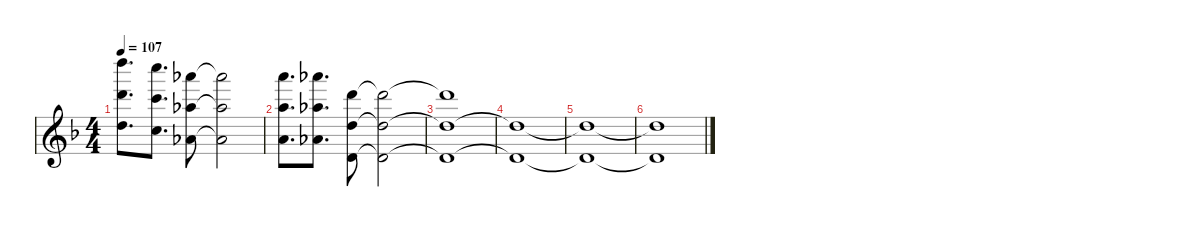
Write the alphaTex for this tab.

\hideDynamics
\bracketExtendMode nobrackets
\singleTrackTrackNamePolicy hidden
\multiTrackTrackNamePolicy hidden
\firstSystemTrackNameMode fullname
\firstSystemTrackNameOrientation horizontal
\otherSystemsTrackNameOrientation horizontal
\track ("Keyboards" "S-Gt") {defaultSystemsLayout 8 instrument stringensemble1}
\staff {score}
\tuning (E4 B3 G3 D3 A2 D2)
\displaytranspose 12
\ts (4 4)
\tempo 107
\clef g2
\ks dminor
(22.1{acc forcenatural} 19.3{acc forcenatural} 17.5{acc forcenatural}).8{d dy mf beam Down} (20.1{acc forcenatural} 17.3{acc forcenatural} 15.5{acc forcenatural}).8{d beam Down} (16.1{acc b} 13.3{acc b} 11.5{acc b}).8{beam Down} (16.1{t acc b} 13.3{t acc b} 11.5{t acc b}).2{dy f beam Down} |
(17.1{acc forcenatural} 14.3{acc forcenatural} 12.5{acc forcenatural}).8{d dy mf beam Down} (16.1{acc b} 13.3{acc b} 11.5{acc b}).8{d beam Down} (10.1{acc forcenatural} 7.3{acc forcenatural} 5.5{acc forcenatural}).8{beam Down} (10.1{t acc forcenatural} 7.3{t acc forcenatural} 5.5{t acc forcenatural}).2{dy f beam Down} |
(10.1{t acc forcenatural} 7.3{t acc forcenatural} 5.5{t acc forcenatural}).1{beam Down} |
(7.3{t acc forcenatural} 5.5{t acc forcenatural}).1{beam Up} |
(5.5{t acc forcenatural} 7.3{t acc forcenatural}).1{beam Up} |
(5.5{t acc forcenatural} 7.3{t acc forcenatural}).1{beam Up}
